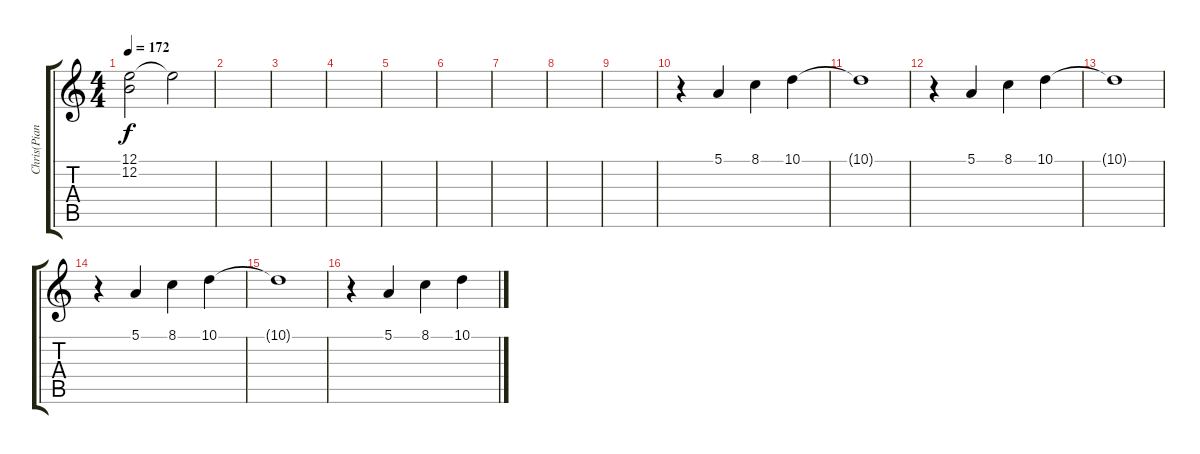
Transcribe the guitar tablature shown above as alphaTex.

\track ("Chris(Piano)" "Chris(Pian") {instrument acousticgrandpiano}
\staff {score tabs}
\tuning (E4 B3 G3 D3 A2 E2) {hide}
\ts (4 4)
\tempo 172
\clef g2
\ks c
(12.1 12.2{t}).2{dy f} 12.1{t}.2 |
|
|
|
|
|
|
|
|
r.4{volume 12 instrument acousticgrandpiano} 5.1.4 8.1.4 10.1.4 |
10.1{t}.1 |
r.4 5.1.4 8.1.4 10.1.4 |
10.1{t}.1 |
r.4 5.1.4 8.1.4 10.1.4 |
10.1{t}.1 |
r.4 5.1.4 8.1.4 10.1.4
